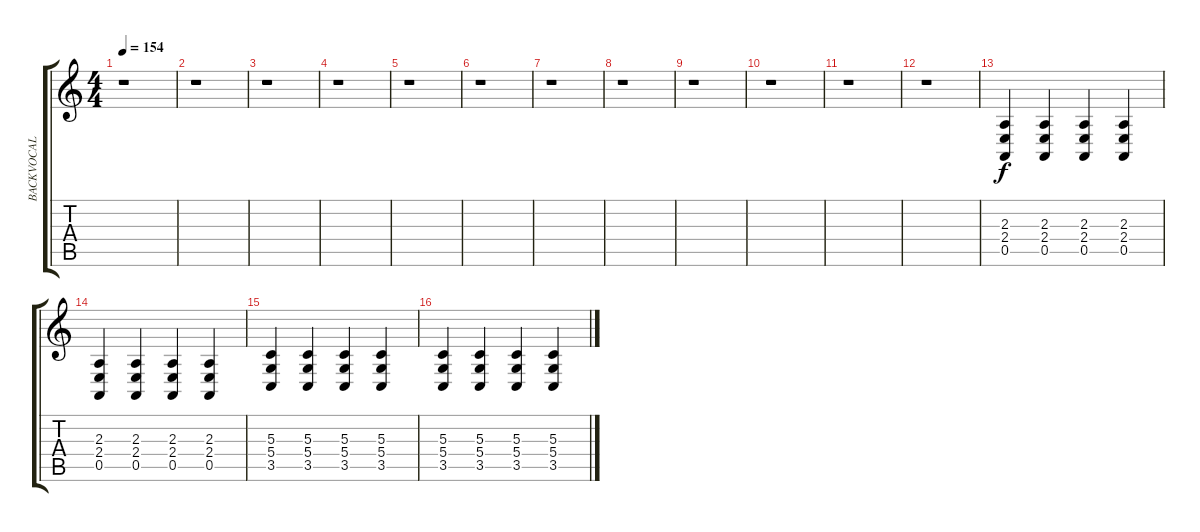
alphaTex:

\track ("BACKVOCAL" "BACKVOCAL") {instrument choiraahs}
\staff {score tabs}
\tuning (E4 B3 G3 D3 A2 E2) {hide}
\ts (4 4)
\tempo 154
\clef g2
\ks c
r.1{dy f} |
r.1 |
r.1 |
r.1 |
r.1 |
r.1 |
r.1 |
r.1 |
r.1 |
r.1 |
r.1 |
r.1 |
(2.3 2.4 0.5).4{instrument overdrivenguitar} (2.3 2.4 0.5).4 (2.3 2.4 0.5).4 (2.3 2.4 0.5).4 |
(2.3 2.4 0.5).4 (2.3 2.4 0.5).4 (2.3 2.4 0.5).4 (2.3 2.4 0.5).4 |
(5.3 5.4 3.5).4 (5.3 5.4 3.5).4 (5.3 5.4 3.5).4 (5.3 5.4 3.5).4 |
(5.3 5.4 3.5).4 (5.3 5.4 3.5).4 (5.3 5.4 3.5).4 (5.3 5.4 3.5).4
